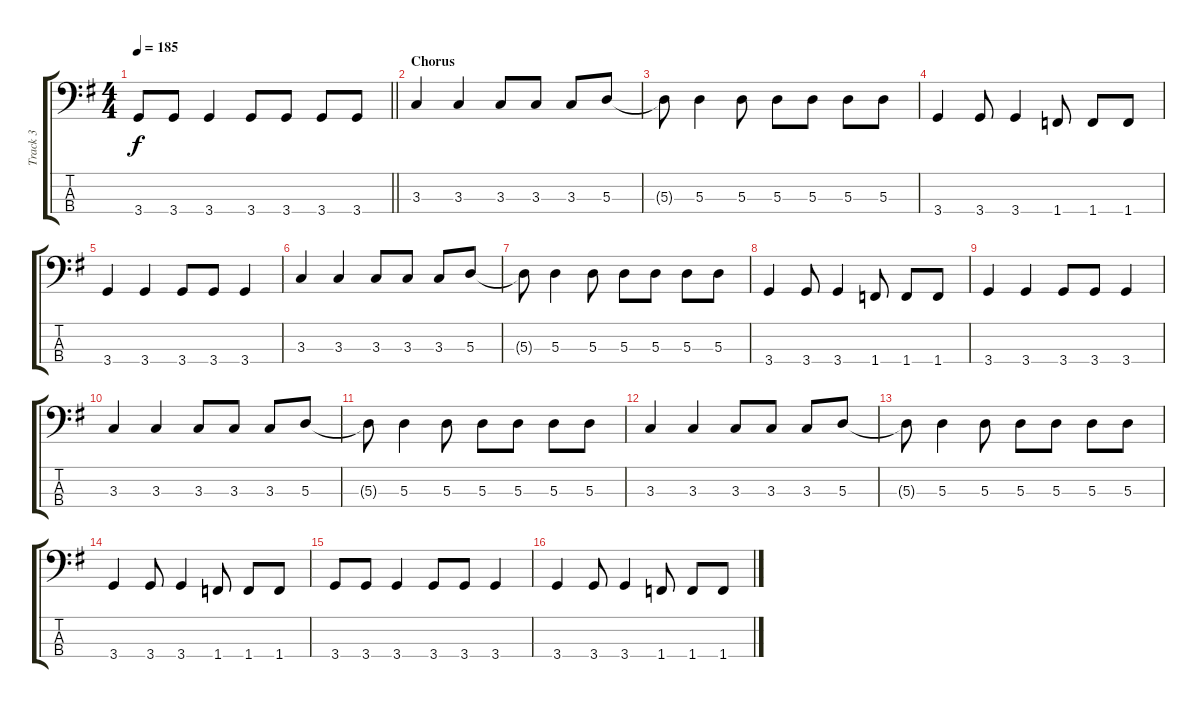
\track ("Track 3" "Track 3") {instrument electricbasspick}
\staff {score tabs}
\tuning (G2 D2 A1 E1) {hide}
\ts (4 4)
\tempo 185
\clef f4
\barLineRight lightlight
\ks g
3.4{t}.8{dy f} 3.4.8 3.4.4 3.4.8 3.4.8 3.4.8 3.4.8 |
\section ("" "Chorus")
3.3.4 3.3.4 3.3.8 3.3.8 3.3.8 5.3.8 |
5.3{t}.8 5.3.4 5.3.8 5.3.8 5.3.8 5.3.8 5.3.8 |
3.4.4 3.4.8 3.4.4 1.4.8 1.4.8 1.4.8 |
3.4.4 3.4.4 3.4.8 3.4.8 3.4.4 |
3.3.4 3.3.4 3.3.8 3.3.8 3.3.8 5.3.8 |
5.3{t}.8 5.3.4 5.3.8 5.3.8 5.3.8 5.3.8 5.3.8 |
3.4.4 3.4.8 3.4.4 1.4.8 1.4.8 1.4.8 |
3.4.4 3.4.4 3.4.8 3.4.8 3.4.4 |
3.3.4 3.3.4 3.3.8 3.3.8 3.3.8 5.3.8 |
5.3{t}.8 5.3.4 5.3.8 5.3.8 5.3.8 5.3.8 5.3.8 |
3.3.4 3.3.4 3.3.8 3.3.8 3.3.8 5.3.8 |
5.3{t}.8 5.3.4 5.3.8 5.3.8 5.3.8 5.3.8 5.3.8 |
3.4.4 3.4.8 3.4.4 1.4.8 1.4.8 1.4.8 |
3.4.8 3.4.8 3.4.4 3.4.8 3.4.8 3.4.4 |
3.4.4 3.4.8 3.4.4 1.4.8 1.4.8 1.4.8
